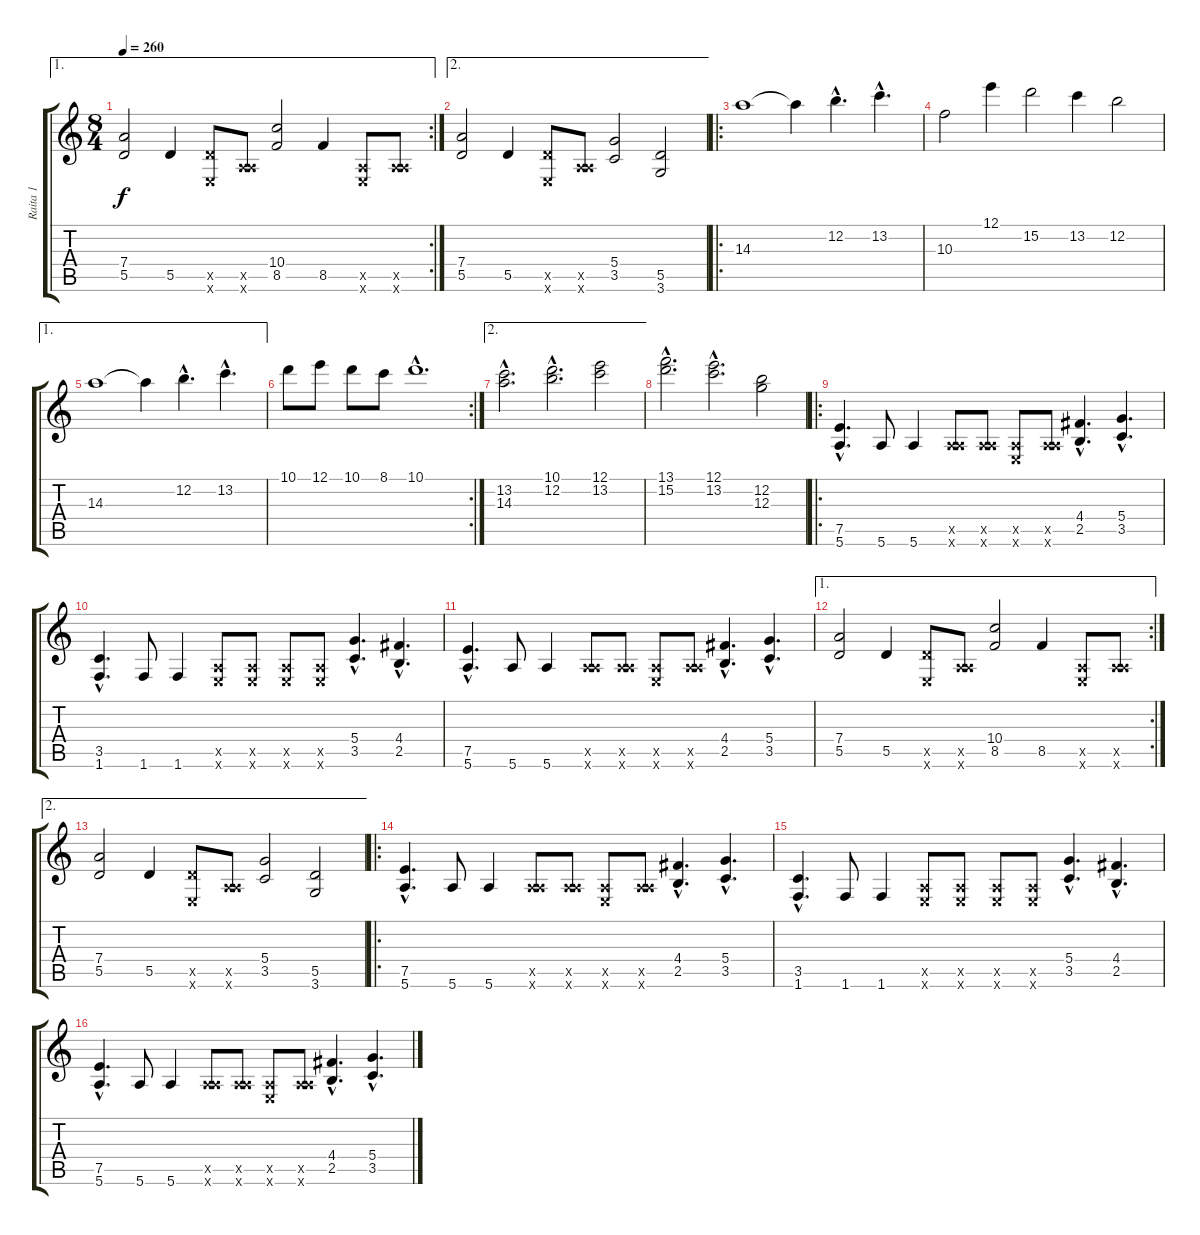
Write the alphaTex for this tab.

\track ("Raita 1" "Raita 1") {instrument overdrivenguitar}
\staff {score tabs}
\tuning (E4 B3 G3 D3 A2 E2) {hide}
\ae 1
\rc 2
\ts (8 4)
\tempo 260
\clef g2
\ks c
(7.4 5.5).2{dy f} 5.5.4 (5.5{x} 0.6{x}).8 (0.5{x} 5.6{x}).8 (10.4 8.5).2 8.5.4 (0.5{x} 0.6{x}).8 (0.5{x} 5.6{x}).8 |
\ae 2
(7.4 5.5).2 5.5.4 (5.5{x} 0.6{x}).8 (0.5{x} 5.6{x}).8 (5.4 3.5).2 (5.5 3.6).2 |
\ro
14.3.1 14.3{t}.4 12.2{hac}.4{d} 13.2{hac}.4{d} |
10.3.2 12.1.4 15.2.2 13.2.4 12.2.2 |
\ae 1
14.3.1 14.3{t}.4 12.2{hac}.4{d} 13.2{hac}.4{d} |
\rc 2
10.1.8 12.1.8 10.1.8 8.1.8 10.1{hac}.1{d} |
\ae 2
(13.2{hac} 14.3{hac}).2{d} (10.1{hac} 12.2{hac}).2{d} (12.1 13.2).2 |
(13.1{hac} 15.2{hac}).2{d} (12.1{hac} 13.2{hac}).2{d} (12.2 12.3).2 |
\ro
(7.5{hac} 5.6{hac}).4{d} 5.6.8 5.6.4 (0.5{x} 5.6{x}).8 (0.5{x} 5.6{x}).8 (0.5{x} 0.6{x}).8 (0.5{x} 5.6{x}).8 (4.4{hac} 2.5{hac}).4{d} (5.4{hac} 3.5{hac}).4{d} |
(3.5{hac} 1.6{hac}).4{d} 1.6.8 1.6.4 (0.5{x} 0.6{x}).8 (0.5{x} 0.6{x}).8 (0.5{x} 0.6{x}).8 (0.5{x} 0.6{x}).8 (5.4{hac} 3.5{hac}).4{d} (4.4{hac} 2.5{hac}).4{d} |
(7.5{hac} 5.6{hac}).4{d} 5.6.8 5.6.4 (0.5{x} 5.6{x}).8 (0.5{x} 5.6{x}).8 (0.5{x} 0.6{x}).8 (0.5{x} 5.6{x}).8 (4.4{hac} 2.5{hac}).4{d} (5.4{hac} 3.5{hac}).4{d} |
\ae 1
\rc 2
(7.4 5.5).2 5.5.4 (5.5{x} 0.6{x}).8 (0.5{x} 5.6{x}).8 (10.4 8.5).2 8.5.4 (0.5{x} 0.6{x}).8 (0.5{x} 5.6{x}).8 |
\ae 2
(7.4 5.5).2 5.5.4 (5.5{x} 0.6{x}).8 (0.5{x} 5.6{x}).8 (5.4 3.5).2 (5.5 3.6).2 |
\ro
(7.5{hac} 5.6{hac}).4{d} 5.6.8 5.6.4 (0.5{x} 5.6{x}).8 (0.5{x} 5.6{x}).8 (0.5{x} 0.6{x}).8 (0.5{x} 5.6{x}).8 (4.4{hac} 2.5{hac}).4{d} (5.4{hac} 3.5{hac}).4{d} |
(3.5{hac} 1.6{hac}).4{d} 1.6.8 1.6.4 (0.5{x} 0.6{x}).8 (0.5{x} 0.6{x}).8 (0.5{x} 0.6{x}).8 (0.5{x} 0.6{x}).8 (5.4{hac} 3.5{hac}).4{d} (4.4{hac} 2.5{hac}).4{d} |
(7.5{hac} 5.6{hac}).4{d} 5.6.8 5.6.4 (0.5{x} 5.6{x}).8 (0.5{x} 5.6{x}).8 (0.5{x} 0.6{x}).8 (0.5{x} 5.6{x}).8 (4.4{hac} 2.5{hac}).4{d} (5.4{hac} 3.5{hac}).4{d}
